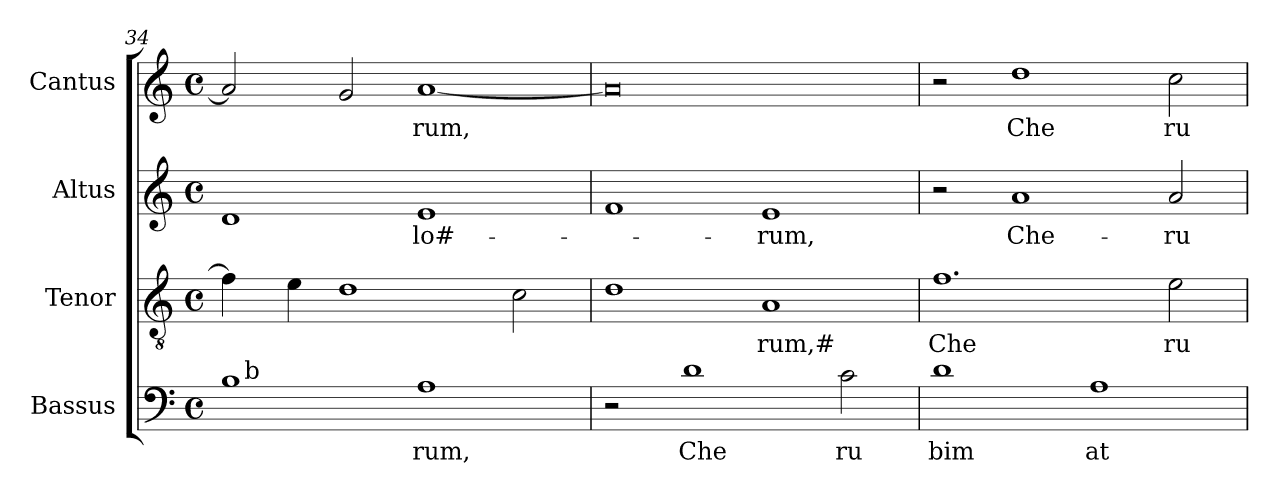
**kern	**text	**kern	**text	**kern	**text	**kern	**text
*part4	*part4	*part3	*part3	*part2	*part2	*part1	*part1
*staff4	*staff4	*staff3	*staff3	*staff2	*staff2	*staff1	*staff1
*I"Bassus	*	*I"Tenor	*	*I"Altus	*	*I"Cantus	*
*clefF4	*	*clefGv2	*	*clefG2	*	*clefG2	*
*M4/4	*	*M4/4	*	*M4/4	*	*M4/4	*
*met(c)	*	*met(c)	*	*met(c)	*	*met(c)	*
=34	=34	=34	=34	=34	=34	=34	=34
*^	*	*	*	*	*	*	*
1B	16ryy	.	4f\]	.	1d	.	2a/]	.
!	!LO:TX:a:t=b	!	!	!	!	!	!	!
.	1ryy	.	.	.	.	.	.	.
.	.	.	4e\	.	.	.	.	.
.	.	.	1d	.	.	.	2g/	.
!	!	!LO:LY:b:cj	!	!	!	!LO:LY:b:cj	!	!LO:LY:b
1A	.	rum,	.	.	1e	-lo#-	[<1a	rum,
.	2...ryy	.	.	.	.	.	.	.
.	.	.	2c\	.	.	.	.	.
*v	*v	*	*	*	*	*	*	*
=35	=35	=35	=35	=35	=35	=35	=35
2r	.	1d	.	1f	.	0a]	.
!	!LO:LY:b:cj	!	!	!	!	!	!
1d	Che	.	.	.	.	.	.
!	!	!	!LO:LY:b:cj	!	!LO:LY:b:cj	!	!
.	.	1A	rum,#	1e	-rum,	.	.
!	!LO:LY:b:cj	!	!	!	!	!	!
2c\	ru	.	.	.	.	.	.
=36	=36	=36	=36	=36	=36	=36	=36
!	!LO:LY:b:cj	!	!LO:LY:b:cj	!	!	!	!
1d	bim	1.f	Che	2r	.	2r	.
!	!	!	!	!	!LO:LY:b:cj	!	!LO:LY:b:cj
.	.	.	.	1a	Che-	1dd	Che
!	!LO:LY:b:cj	!	!	!	!	!	!
1A	at	.	.	.	.	.	.
!	!	!	!LO:LY:b:cj	!	!LO:LY:b:cj	!	!LO:LY:b:cj
.	.	2e\	ru	2a/	-ru-	2cc\	ru
=	=	=	=	=	=	=	=
*-	*-	*-	*-	*-	*-	*-	*-
